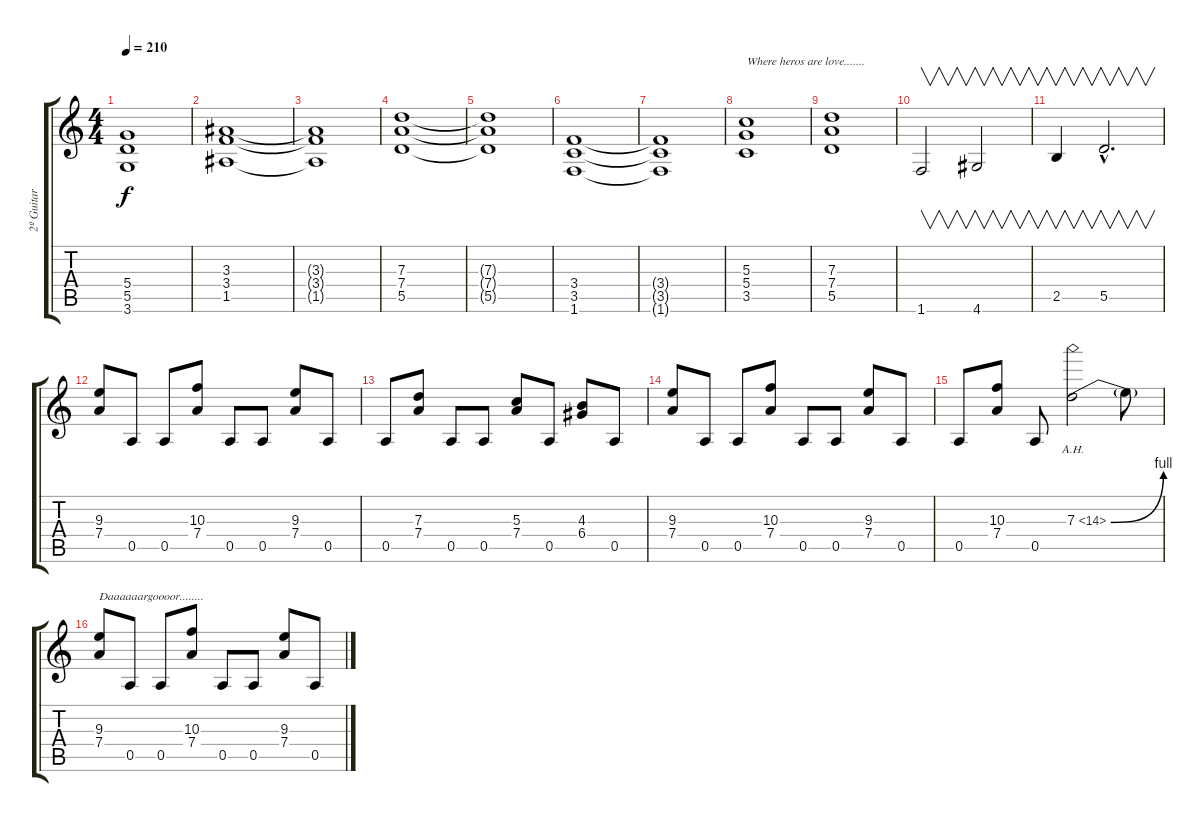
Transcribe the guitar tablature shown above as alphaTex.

\track ("2º Guitar" "2º Guitar") {instrument overdrivenguitar}
\staff {score tabs}
\tuning (E4 B3 G3 D3 A2 E2) {hide}
\ts (4 4)
\tempo 210
\clef g2
\ks c
(5.4{t} 5.5{t} 3.6{t}).1{dy f} |
(3.3 3.4 1.5).1 |
(3.3{t} 3.4{t} 1.5{t}).1 |
(7.3 7.4 5.5).1 |
(7.3{t} 7.4{t} 5.5{t}).1 |
(3.4 3.5 1.6).1 |
(3.4{t} 3.5{t} 1.6{t}).1 |
(5.3 5.4 3.5).1{txt "Where heros are love......."} |
(7.3 7.4 5.5).1 |
1.6.2{v} 4.6.2{v} |
2.5.4{v} 5.5{hac}.2{v d} |
(9.3 7.4).8 0.5.8 0.5.8 (10.3 7.4).8 0.5.8 0.5.8 (9.3 7.4).8 0.5.8 |
0.5.8 (7.3 7.4).8 0.5.8 0.5.8 (5.3 7.4).8 0.5.8 (4.3 6.4).8 0.5.8 |
(9.3 7.4).8 0.5.8 0.5.8 (10.3 7.4).8 0.5.8 0.5.8 (9.3 7.4).8 0.5.8 |
0.5.8 (10.3 7.4).8 0.5.8 7.3{be (bend 0 0 60 4) ah 7}.2 7.3{t}.8 |
(9.3 7.4).8{txt "Daaaaaargoooor........"} 0.5.8 0.5.8 (10.3 7.4).8 0.5.8 0.5.8 (9.3 7.4).8 0.5.8
